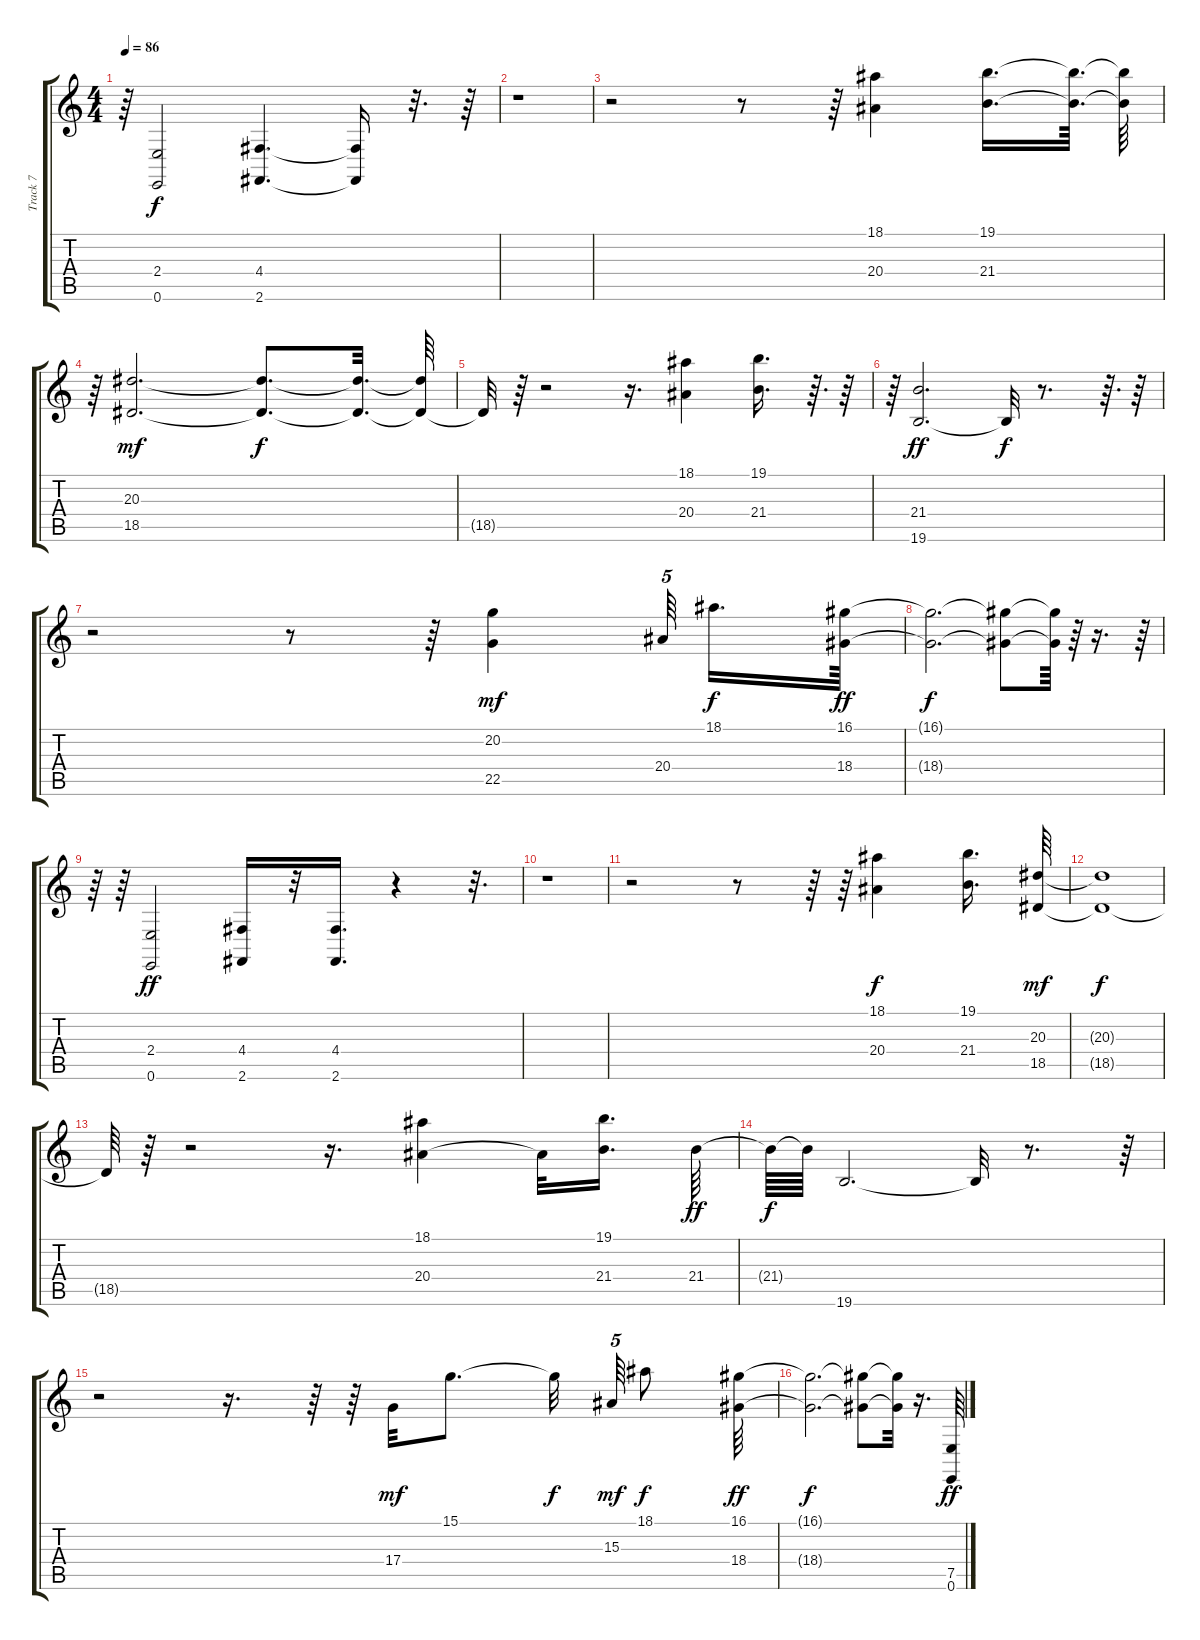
\track ("Track 7" "Track 7") {instrument brightacousticpiano}
\staff {score tabs}
\tuning (E4 B3 G3 D3 A2 E2) {hide}
\ts (4 4)
\tempo 86
\clef g2
\ks c
r.64{dy f} (2.4 0.6).2 (4.4 2.6).4{d} (4.4{t} 2.6{t}).16 r.32{d} r.64 |
r.1 |
r.2 r.8 r.64 (18.1 20.4).4 (19.1 21.4).16{d} (19.1{t} 21.4{t}).64{d} (19.1{t} 21.4{t}).64 |
r.64 (20.3 18.5).2{d dy mf} (20.3{t} 18.5{t}).8{d dy f} (20.3{t} 18.5{t}).32{d} (20.3{t} 18.5{t}).64 |
18.5{t}.32 r.64 r.2 r.16{d} (18.1 20.4).4 (19.1 21.4).16{d} r.64{d} r.64 |
r.64 (21.4 19.6).2{d dy ff} 19.6{t}.32{dy f} r.8{d} r.64{d} r.64 |
r.2 r.8 r.64 (20.2 22.5).4{dy mf} 20.4.64{tu (5 4)} 18.1.16{d dy f} (16.1 18.4).64{dy ff} |
(16.1{t} 18.4{t}).2{d dy f} (16.1{t} 18.4{t}).8 (16.1{t} 18.4{t}).64 r.64 r.16{d} r.64 |
r.64 r.64 (2.4 0.6).2{dy ff} (4.4 2.6).16 r.32 (4.4 2.6).16{d} r.4 r.32{d} |
r.1 |
r.2 r.8 r.64 r.64 (18.1 20.4).4{dy f} (19.1 21.4).16{d} (20.3 18.5).64{dy mf} |
(20.3{t} 18.5{t}).1{dy f} |
18.5{t}.64 r.64 r.2 r.16{d} (18.1 20.4).4 20.4{t}.32 (19.1 21.4).16{d} 21.4.64{dy ff} |
21.4{t}.64{dy f} 21.4{t}.64 19.6.2{d} 19.6{t}.32 r.8{d} r.64 |
r.2 r.16{d} r.64 r.64 17.4.32{dy mf} 15.1.8{d} 15.1{t}.32{dy f} 15.3.64{tu (5 4) dy mf} 18.1.8{dy f} (16.1 18.4).64{dy ff} |
(16.1{t} 18.4{t}).2{d dy f} (16.1{t} 18.4{t}).8 (16.1{t} 18.4{t}).32 r.16{d} (7.5 0.6).64{dy ff}
